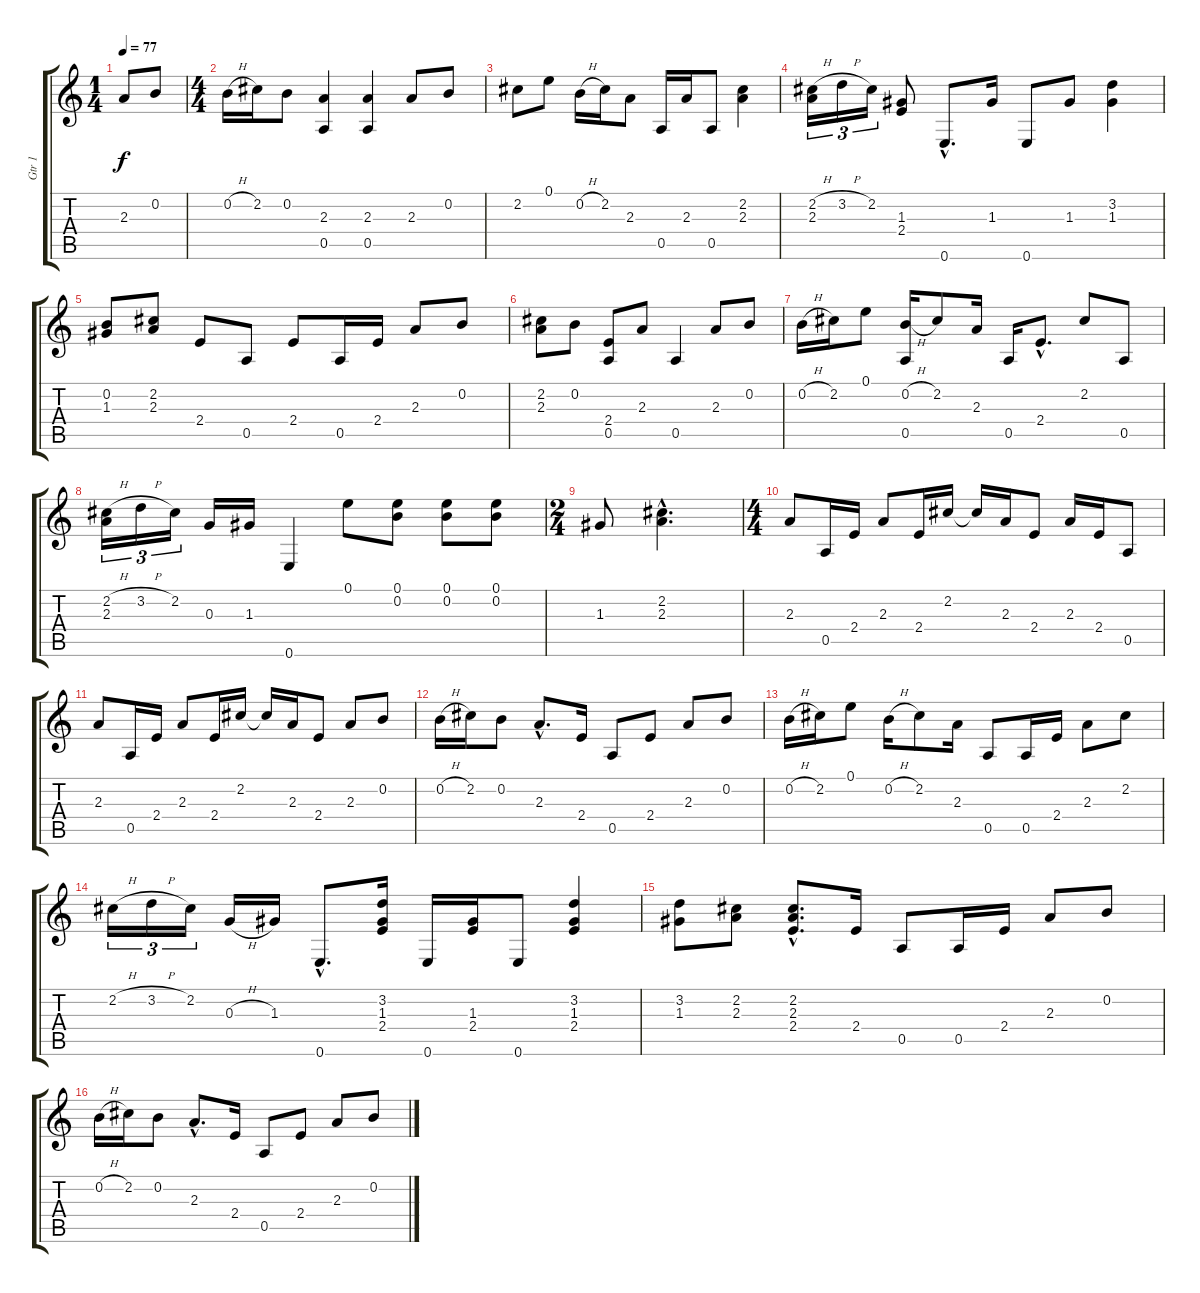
\track ("Gtr 1" "Gtr 1") {instrument electricguitarclean}
\staff {score tabs}
\tuning (E4 B3 G3 D3 A2 E2) {hide}
\ts (1 4)
\tempo 77
\clef g2
\ks c
2.3.8{dy f instrument electricguitarclean} 0.2.8 |
\ts (4 4)
0.2{h}.16 2.2.16 0.2.8 (2.3 0.5).4 (2.3 0.5).4 2.3.8 0.2.8 |
2.2.8 0.1.8 0.2{h}.16 2.2.16 2.3.8 0.5.16 2.3.16 0.5.8 (2.2 2.3).4 |
(2.2{h} 2.3).16{tu (3 2)} 3.2{h}.16{tu (3 2)} 2.2.16{tu (3 2)} (1.3 2.4).8 0.6{hac}.8{d} 1.3.16 0.6.8 1.3.8 (3.2 1.3).4 |
(0.2 1.3).8 (2.2 2.3).8 2.4.8 0.5.8 2.4.8 0.5.16 2.4.16 2.3.8 0.2.8 |
(2.2 2.3).8 0.2.8 (2.4 0.5).8 2.3.8 0.5.4 2.3.8 0.2.8 |
0.2{h}.16 2.2.16 0.1.8 (0.2{h} 0.5).16 2.2.8 2.3.16 0.5.16 2.4{hac}.8{d} 2.2.8 0.5.8 |
(2.2{h} 2.3).16{tu (3 2)} 3.2{h}.16{tu (3 2)} 2.2.16{tu (3 2)} 0.3.16 1.3.16 0.6.4 0.1.8 (0.1 0.2).8 (0.1 0.2).8 (0.1 0.2).8 |
\ts (2 4)
1.3.8 (2.2{hac} 2.3{hac}).4{d} |
\ts (4 4)
2.3.8 0.5.16 2.4.16 2.3.8 2.4.16 2.2.16 2.2{t}.16 2.3.16 2.4.8 2.3.16 2.4.16 0.5.8 |
2.3.8 0.5.16 2.4.16 2.3.8 2.4.16 2.2.16 2.2{t}.16 2.3.16 2.4.8 2.3.8 0.2.8 |
0.2{h}.16 2.2.16 0.2.8 2.3{hac}.8{d} 2.4.16 0.5.8 2.4.8 2.3.8 0.2.8 |
0.2{h}.16 2.2.16 0.1.8 0.2{h}.16 2.2.8 2.3.16 0.5.8 0.5.16 2.4.16 2.3.8 2.2.8 |
2.2{h}.16{tu (3 2)} 3.2{h}.16{tu (3 2)} 2.2.16{tu (3 2)} 0.3{h}.16 1.3.16 0.6{hac}.8{d} (3.2 1.3 2.4).16 0.6.16 (1.3 2.4).16 0.6.8 (3.2 1.3 2.4).4 |
(3.2 1.3).8 (2.2 2.3).8 (2.2{hac} 2.3{hac} 2.4{hac}).8{d} 2.4.16 0.5.8 0.5.16 2.4.16 2.3.8 0.2.8 |
0.2{h}.16 2.2.16 0.2.8 2.3{hac}.8{d} 2.4.16 0.5.8 2.4.8 2.3.8 0.2.8
